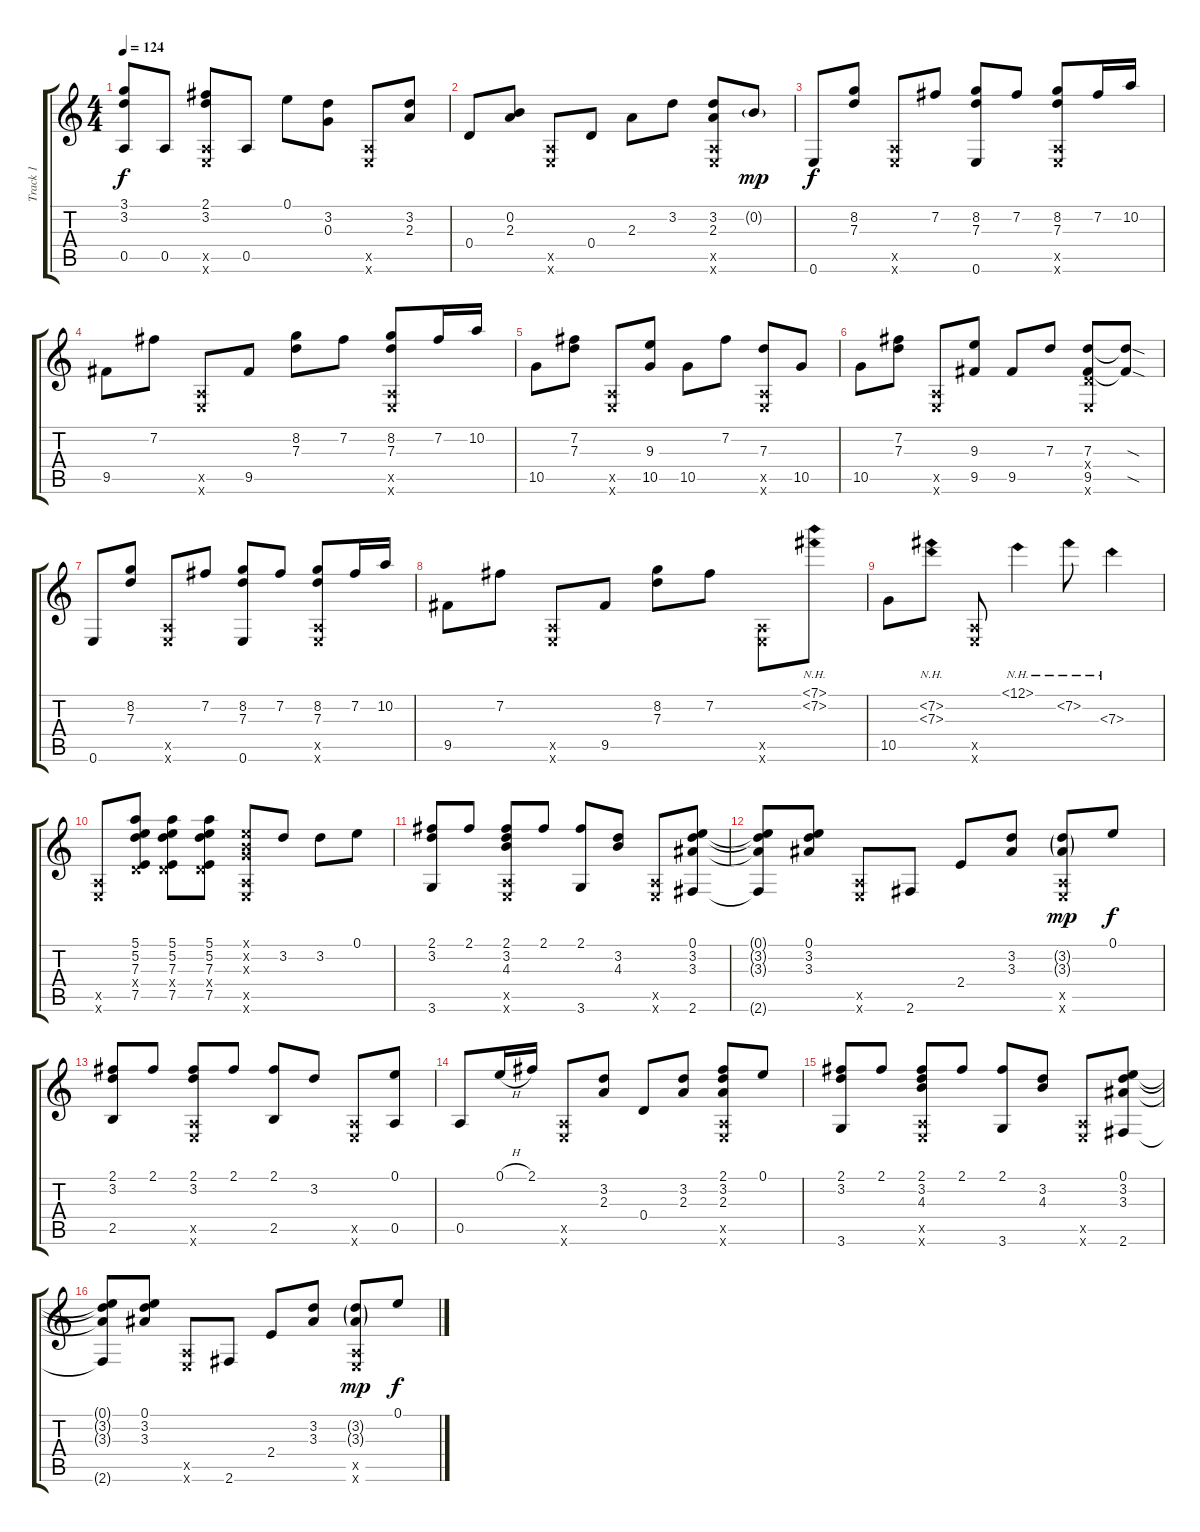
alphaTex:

\track ("Track 1" "Track 1") {instrument acousticguitarsteel}
\staff {score tabs}
\tuning (E4 B3 G3 D3 A2 E2) {hide}
\ts (4 4)
\tempo 124
\clef g2
\ks c
(3.1 3.2 0.5).8{dy f} 0.5.8 (2.1 3.2 0.5{x} 0.6{x}).8 0.5.8 0.1.8 (3.2 0.3).8 (0.5{x} 0.6{x}).8 (3.2 2.3).8 |
0.4.8 (0.2 2.3).8 (0.5{x} 0.6{x}).8 0.4.8 2.3.8 3.2.8 (3.2 2.3 0.5{x} 0.6{x}).8 0.2{g}.8{dy mp} |
0.6.8{dy f} (8.2 7.3).8 (0.5{x} 0.6{x}).8 7.2.8 (8.2 7.3 0.6).8 7.2.8 (8.2 7.3 0.5{x} 0.6{x}).8 7.2.16 10.2.16 |
9.5.8 7.2.8 (0.5{x} 0.6{x}).8 9.5.8 (8.2 7.3).8 7.2.8 (8.2 7.3 0.5{x} 0.6{x}).8 7.2.16 10.2.16 |
10.5.8 (7.2 7.3).8 (0.5{x} 0.6{x}).8 (9.3 10.5).8 10.5.8 7.2.8 (7.3 0.5{x} 0.6{x}).8 10.5.8 |
10.5.8 (7.2 7.3).8 (0.5{x} 0.6{x}).8 (9.3 9.5).8 9.5.8 7.3.8 (7.3 0.4{x} 9.5 0.6{x}).8 (7.3{sod t} 9.5{sod t}).8 |
0.6.8 (8.2 7.3).8 (0.5{x} 0.6{x}).8 7.2.8 (8.2 7.3 0.6).8 7.2.8 (8.2 7.3 0.5{x} 0.6{x}).8 7.2.16 10.2.16 |
9.5.8 7.2.8 (0.5{x} 0.6{x}).8 9.5.8 (8.2 7.3).8 7.2.8 (0.5{x} 0.6{x}).8 (7.1{nh} 7.2{nh}).8 |
10.5.8 (7.2{nh} 7.3{nh}).8 (0.5{x} 0.6{x}).8 12.1{nh}.4 7.2{nh}.8 7.3{nh}.4 |
(0.5{x} 0.6{x}).8 (5.1 5.2 7.3 0.4{x} 7.5).8 (5.1 5.2 7.3 0.4{x} 7.5).8 (5.1 5.2 7.3 0.4{x} 7.5).8 (0.1{x} 0.2{x} 0.3{x} 0.5{x} 0.6{x}).8 3.2.8 3.2.8 0.1.8 |
(2.1 3.2 3.6).8 2.1.8 (2.1 3.2 4.3 0.5{x} 0.6{x}).8 2.1.8 (2.1 3.6).8 (3.2 4.3).8 (0.5{x} 0.6{x}).8 (0.1 3.2 3.3 2.6).8 |
(0.1{t} 3.2{t} 3.3{t} 2.6{t}).8 (0.1 3.2 3.3).8 (0.5{x} 0.6{x}).8 2.6.8 2.4.8 (3.2 3.3).8 (3.2{g} 3.3{g} 0.5{x} 0.6{x}).8{dy mp} 0.1.8{dy f} |
(2.1 3.2 2.5).8 2.1.8 (2.1 3.2 0.5{x} 0.6{x}).8 2.1.8 (2.1 2.5).8 3.2.8 (0.5{x} 0.6{x}).8 (0.1 0.5).8 |
0.5.8 0.1{h}.16 2.1.16 (0.5{x} 0.6{x}).8 (3.2 2.3).8 0.4.8 (3.2 2.3).8 (2.1 3.2 2.3 0.5{x} 0.6{x}).8 0.1.8 |
(2.1 3.2 3.6).8 2.1.8 (2.1 3.2 4.3 0.5{x} 0.6{x}).8 2.1.8 (2.1 3.6).8 (3.2 4.3).8 (0.5{x} 0.6{x}).8 (0.1 3.2 3.3 2.6).8 |
(0.1{t} 3.2{t} 3.3{t} 2.6{t}).8 (0.1 3.2 3.3).8 (0.5{x} 0.6{x}).8 2.6.8 2.4.8 (3.2 3.3).8 (3.2{g} 3.3{g} 0.5{x} 0.6{x}).8{dy mp} 0.1.8{dy f}
